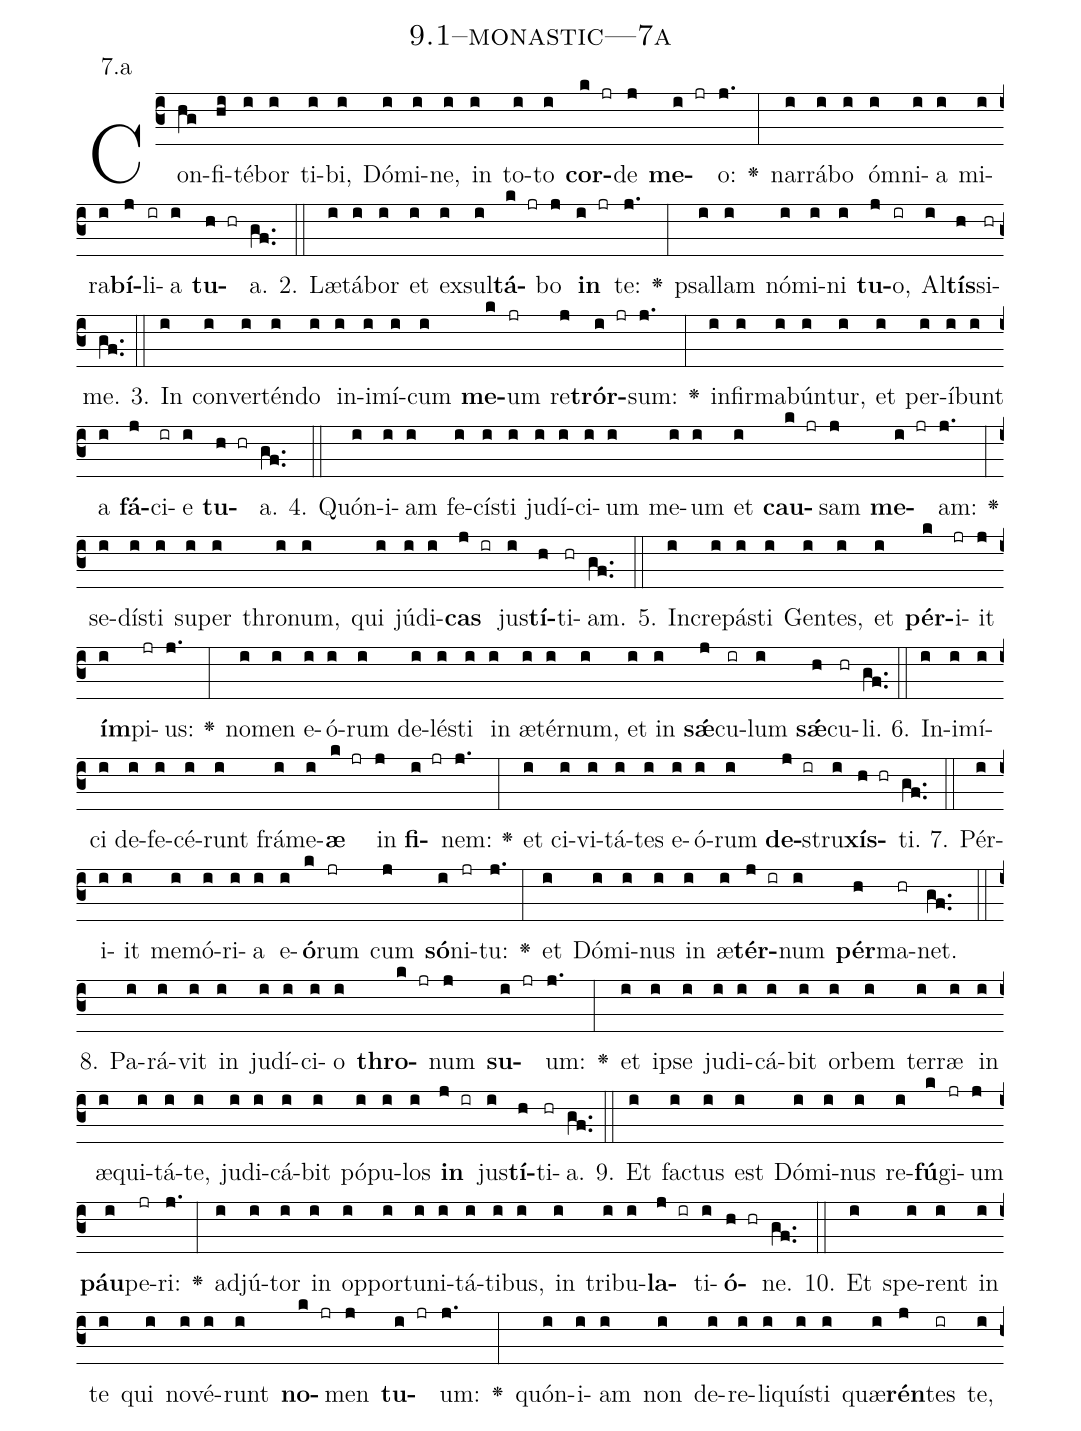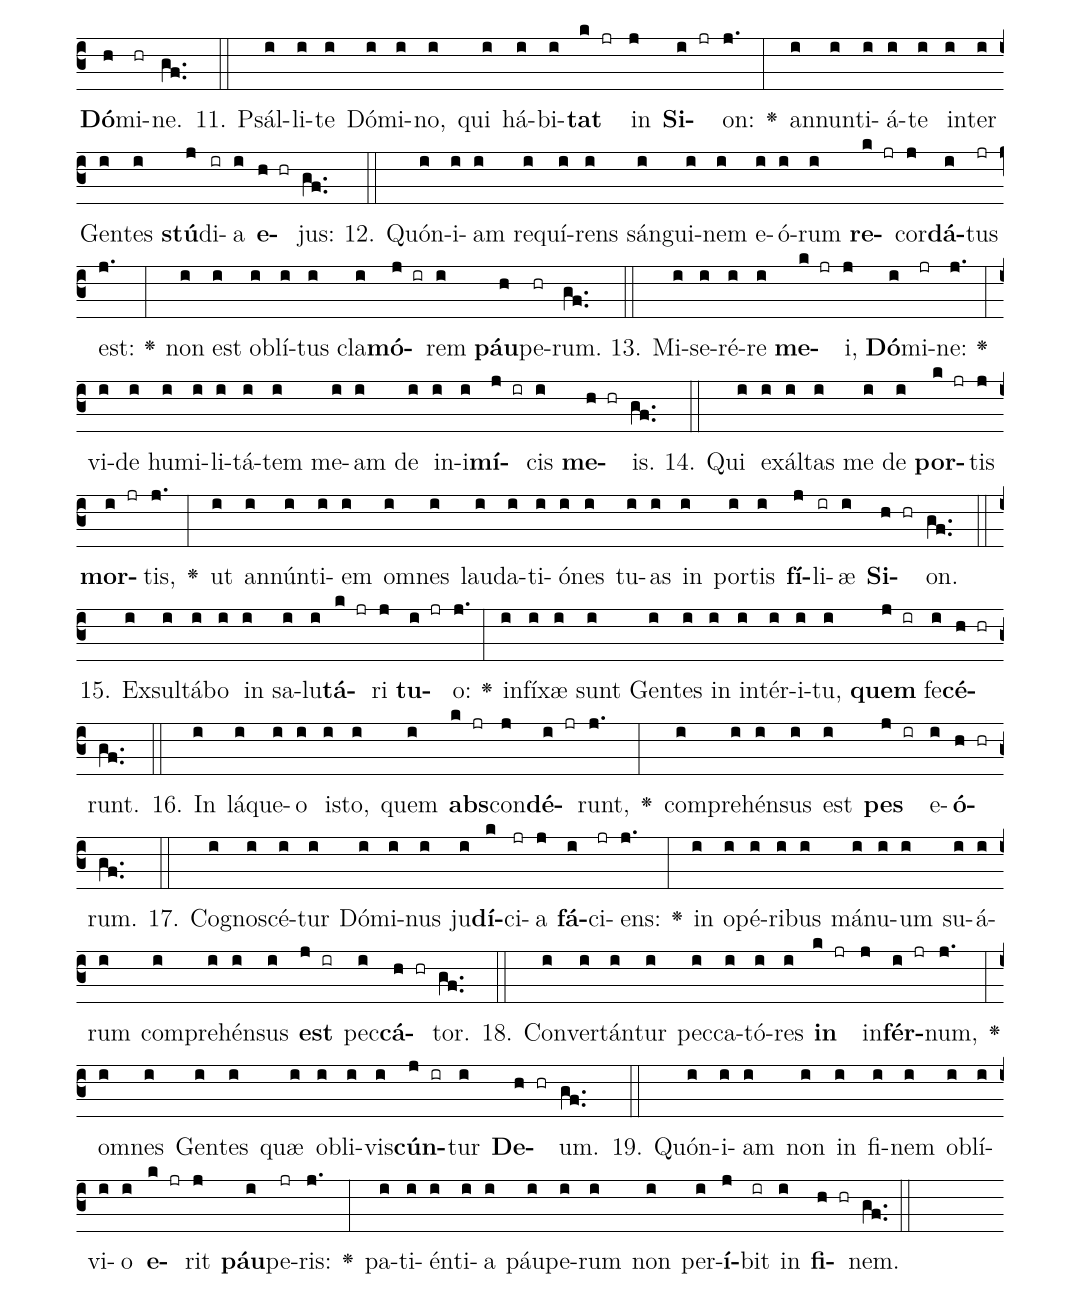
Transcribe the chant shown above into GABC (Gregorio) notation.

name: 9.1--monastic---7a;
annotation: 7.a;
%%
(c3)Con(hg)fi(hi)té(i)bor(i) ti(i)bi,(i) Dó(i)mi(i)ne,(i) in(i) to(i)to(i) <b>cor</b>(k jr)de(j) <b>me</b>(i jr)o:(j.) <v>\greheightstar</v>(:) nar(i)rá(i)bo(i) óm(i)ni(i)a(i) mi(i)ra(i)<b>bí</b>(j)li(ir)a(i) <b>tu</b>(h hr)a.(gf..) (::)
2. Læ(i)tá(i)bor(i) et(i) ex(i)sul(i)<b>tá</b>(k jr)bo(j) <b>in</b>(i jr) te:(j.) <v>\greheightstar</v>(:) psal(i)lam(i) nó(i)mi(i)ni(i) <b>tu</b>(j)o,(ir) Al(i)<b>tís</b>(h)si(hr)me.(gf..) (::)
3. In(i) con(i)ver(i)tén(i)do(i) in(i)i(i)mí(i)cum(i) <b>me</b>(k)um(jr) re(j)<b>trór</b>(i jr)sum:(j.) <v>\greheightstar</v>(:) in(i)fir(i)ma(i)bún(i)tur,(i) et(i) per(i)í(i)bunt(i) a(i) <b>fá</b>(j)ci(ir)e(i) <b>tu</b>(h hr)a.(gf..) (::)
4. Quón(i)i(i)am(i) fe(i)cís(i)ti(i) ju(i)dí(i)ci(i)um(i) me(i)um(i) et(i) <b>cau</b>(k jr)sam(j) <b>me</b>(i jr)am:(j.) <v>\greheightstar</v>(:) se(i)dís(i)ti(i) su(i)per(i) thro(i)num,(i) qui(i) jú(i)di(i)<b>cas</b>(j ir) jus(i)<b>tí</b>(h)ti(hr)am.(gf..) (::)
5. In(i)cre(i)pás(i)ti(i) Gen(i)tes,(i) et(i) <b>pér</b>(k)i(jr)it(j) <b>ím</b>(i)pi(jr)us:(j.) <v>\greheightstar</v>(:) no(i)men(i) e(i)ó(i)rum(i) de(i)lés(i)ti(i) in(i) æ(i)tér(i)num,(i) et(i) in(i) <b>sǽ</b>(j)cu(ir)lum(i) <b>sǽ</b>(h)cu(hr)li.(gf..) (::)
6. In(i)i(i)mí(i)ci(i) de(i)fe(i)cé(i)runt(i) frá(i)me(i)<b>æ</b>(k jr) in(j) <b>fi</b>(i jr)nem:(j.) <v>\greheightstar</v>(:) et(i) ci(i)vi(i)tá(i)tes(i) e(i)ó(i)rum(i) <b>de</b>(j ir)stru(i)<b>xís</b>(h hr)ti.(gf..) (::)
7. Pér(i)i(i)it(i) me(i)mó(i)ri(i)a(i) e(i)<b>ó</b>(k)rum(jr) cum(j) <b>só</b>(i)ni(jr)tu:(j.) <v>\greheightstar</v>(:) et(i) Dó(i)mi(i)nus(i) in(i) æ(i)<b>tér</b>(j ir)num(i) <b>pér</b>(h)ma(hr)net.(gf..) (::)
8. Pa(i)rá(i)vit(i) in(i) ju(i)dí(i)ci(i)o(i) <b>thro</b>(k jr)num(j) <b>su</b>(i jr)um:(j.) <v>\greheightstar</v>(:) et(i) ip(i)se(i) ju(i)di(i)cá(i)bit(i) or(i)bem(i) ter(i)ræ(i) in(i) æ(i)qui(i)tá(i)te,(i) ju(i)di(i)cá(i)bit(i) pó(i)pu(i)los(i) <b>in</b>(j ir) jus(i)<b>tí</b>(h)ti(hr)a.(gf..) (::)
9. Et(i) fac(i)tus(i) est(i) Dó(i)mi(i)nus(i) re(i)<b>fú</b>(k)gi(jr)um(j) <b>páu</b>(i)pe(jr)ri:(j.) <v>\greheightstar</v>(:) ad(i)jú(i)tor(i) in(i) op(i)por(i)tu(i)ni(i)tá(i)ti(i)bus,(i) in(i) tri(i)bu(i)<b>la</b>(j ir)ti(i)<b>ó</b>(h hr)ne.(gf..) (::)
10. Et(i) spe(i)rent(i) in(i) te(i) qui(i) no(i)vé(i)runt(i) <b>no</b>(k jr)men(j) <b>tu</b>(i jr)um:(j.) <v>\greheightstar</v>(:) quón(i)i(i)am(i) non(i) de(i)re(i)li(i)quís(i)ti(i) quæ(i)<b>rén</b>(j)tes(ir) te,(i) <b>Dó</b>(h)mi(hr)ne.(gf..) (::)
11. Psál(i)li(i)te(i) Dó(i)mi(i)no,(i) qui(i) há(i)bi(i)<b>tat</b>(k jr) in(j) <b>Si</b>(i jr)on:(j.) <v>\greheightstar</v>(:) an(i)nun(i)ti(i)á(i)te(i) in(i)ter(i) Gen(i)tes(i) <b>stú</b>(j)di(ir)a(i) <b>e</b>(h hr)jus:(gf..) (::)
12. Quón(i)i(i)am(i) re(i)quí(i)rens(i) sán(i)gui(i)nem(i) e(i)ó(i)rum(i) <b>re</b>(k jr)cor(j)<b>dá</b>(i)tus(jr) est:(j.) <v>\greheightstar</v>(:) non(i) est(i) ob(i)lí(i)tus(i) cla(i)<b>mó</b>(j ir)rem(i) <b>páu</b>(h)pe(hr)rum.(gf..) (::)
13. Mi(i)se(i)ré(i)re(i) <b>me</b>(k jr)i,(j) <b>Dó</b>(i)mi(jr)ne:(j.) <v>\greheightstar</v>(:) vi(i)de(i) hu(i)mi(i)li(i)tá(i)tem(i) me(i)am(i) de(i) in(i)i(i)<b>mí</b>(j ir)cis(i) <b>me</b>(h hr)is.(gf..) (::)
14. Qui(i) ex(i)ál(i)tas(i) me(i) de(i) <b>por</b>(k jr)tis(j) <b>mor</b>(i jr)tis,(j.) <v>\greheightstar</v>(:) ut(i) an(i)nún(i)ti(i)em(i) om(i)nes(i) lau(i)da(i)ti(i)ó(i)nes(i) tu(i)as(i) in(i) por(i)tis(i) <b>fí</b>(j)li(ir)æ(i) <b>Si</b>(h hr)on.(gf..) (::)
15. Ex(i)sul(i)tá(i)bo(i) in(i) sa(i)lu(i)<b>tá</b>(k jr)ri(j) <b>tu</b>(i jr)o:(j.) <v>\greheightstar</v>(:) in(i)fí(i)xæ(i) sunt(i) Gen(i)tes(i) in(i) in(i)tér(i)i(i)tu,(i) <b>quem</b>(j ir) fe(i)<b>cé</b>(h hr)runt.(gf..) (::)
16. In(i) lá(i)que(i)o(i) is(i)to,(i) quem(i) <b>abs</b>(k jr)con(j)<b>dé</b>(i jr)runt,(j.) <v>\greheightstar</v>(:) com(i)pre(i)hén(i)sus(i) est(i) <b>pes</b>(j ir) e(i)<b>ó</b>(h hr)rum.(gf..) (::)
17. Co(i)gno(i)scé(i)tur(i) Dó(i)mi(i)nus(i) ju(i)<b>dí</b>(k)ci(jr)a(j) <b>fá</b>(i)ci(jr)ens:(j.) <v>\greheightstar</v>(:) in(i) o(i)pé(i)ri(i)bus(i) má(i)nu(i)um(i) su(i)á(i)rum(i) com(i)pre(i)hén(i)sus(i) <b>est</b>(j ir) pec(i)<b>cá</b>(h hr)tor.(gf..) (::)
18. Con(i)ver(i)tán(i)tur(i) pec(i)ca(i)tó(i)res(i) <b>in</b>(k jr) in(j)<b>fér</b>(i jr)num,(j.) <v>\greheightstar</v>(:) om(i)nes(i) Gen(i)tes(i) quæ(i) ob(i)li(i)vis(i)<b>cún</b>(j ir)tur(i) <b>De</b>(h hr)um.(gf..) (::)
19. Quón(i)i(i)am(i) non(i) in(i) fi(i)nem(i) ob(i)lí(i)vi(i)o(i) <b>e</b>(k jr)rit(j) <b>páu</b>(i)pe(jr)ris:(j.) <v>\greheightstar</v>(:) pa(i)ti(i)én(i)ti(i)a(i) páu(i)pe(i)rum(i) non(i) per(i)<b>í</b>(j)bit(ir) in(i) <b>fi</b>(h hr)nem.(gf..) (::)
